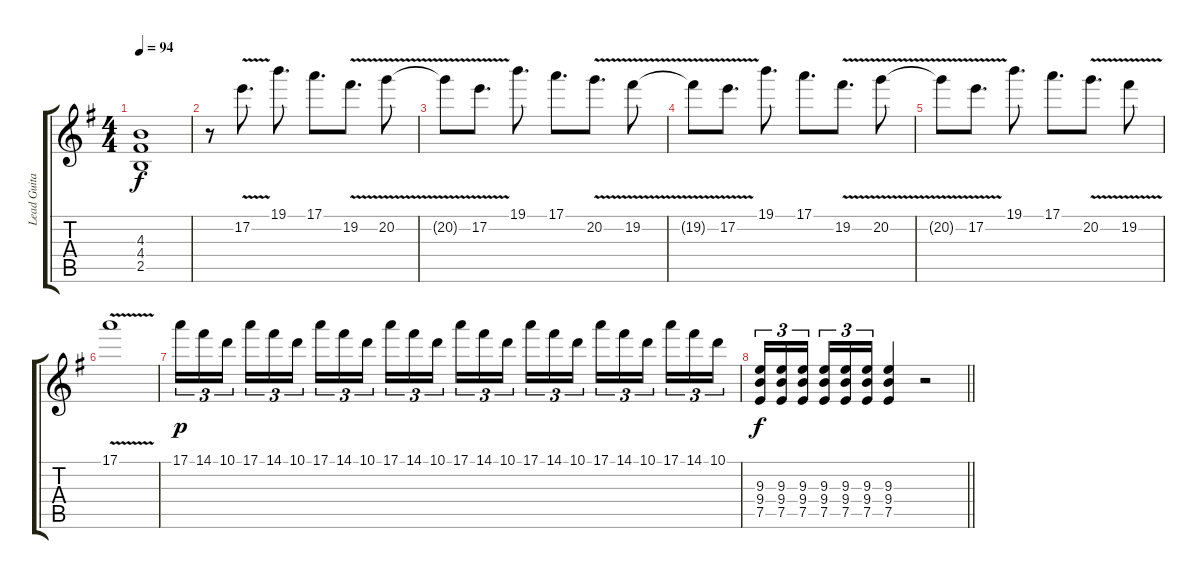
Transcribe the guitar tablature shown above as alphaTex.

\track ("Lead Guitar" "Lead Guita") {instrument overdrivenguitar}
\staff {score tabs}
\tuning (E4 B3 G3 D3 A2 E2) {hide}
\ts (4 4)
\tempo 94
\clef g2
\ks g
(4.3 4.4 2.5).1{dy f} |
r.8 17.2{v}.8{d} 19.1.8{d} 17.1.8{d} 19.2{v}.8{d} 20.2{v}.8 |
20.2{t}.8 17.2{v}.8{d} 19.1.8{d} 17.1.8{d} 20.2{v}.8{d} 19.2{v}.8 |
19.2{t}.8 17.2{v}.8{d} 19.1.8{d} 17.1.8{d} 19.2{v}.8{d} 20.2{v}.8 |
20.2{t}.8 17.2{v}.8{d} 19.1.8{d} 17.1.8{d} 20.2{v}.8{d} 19.2{v}.8 |
17.1{v}.1 |
17.1.16{tu (3 2) dy p} 14.1.16{tu (3 2)} 10.1.16{tu (3 2) beam splitsecondary} 17.1.16{tu (3 2)} 14.1.16{tu (3 2)} 10.1.16{tu (3 2)} 17.1.16{tu (3 2)} 14.1.16{tu (3 2)} 10.1.16{tu (3 2) beam splitsecondary} 17.1.16{tu (3 2)} 14.1.16{tu (3 2)} 10.1.16{tu (3 2)} 17.1.16{tu (3 2)} 14.1.16{tu (3 2)} 10.1.16{tu (3 2) beam splitsecondary} 17.1.16{tu (3 2)} 14.1.16{tu (3 2)} 10.1.16{tu (3 2)} 17.1.16{tu (3 2)} 14.1.16{tu (3 2)} 10.1.16{tu (3 2) beam splitsecondary} 17.1.16{tu (3 2)} 14.1.16{tu (3 2)} 10.1.16{tu (3 2)} |
\barLineRight lightlight
(9.3 9.4 7.5).16{tu (3 2) dy f} (9.3 9.4 7.5).16{tu (3 2)} (9.3 9.4 7.5).16{tu (3 2) beam splitsecondary} (9.3 9.4 7.5).16{tu (3 2)} (9.3 9.4 7.5).16{tu (3 2)} (9.3 9.4 7.5).16{tu (3 2)} (9.3 9.4 7.5).4 r.2
